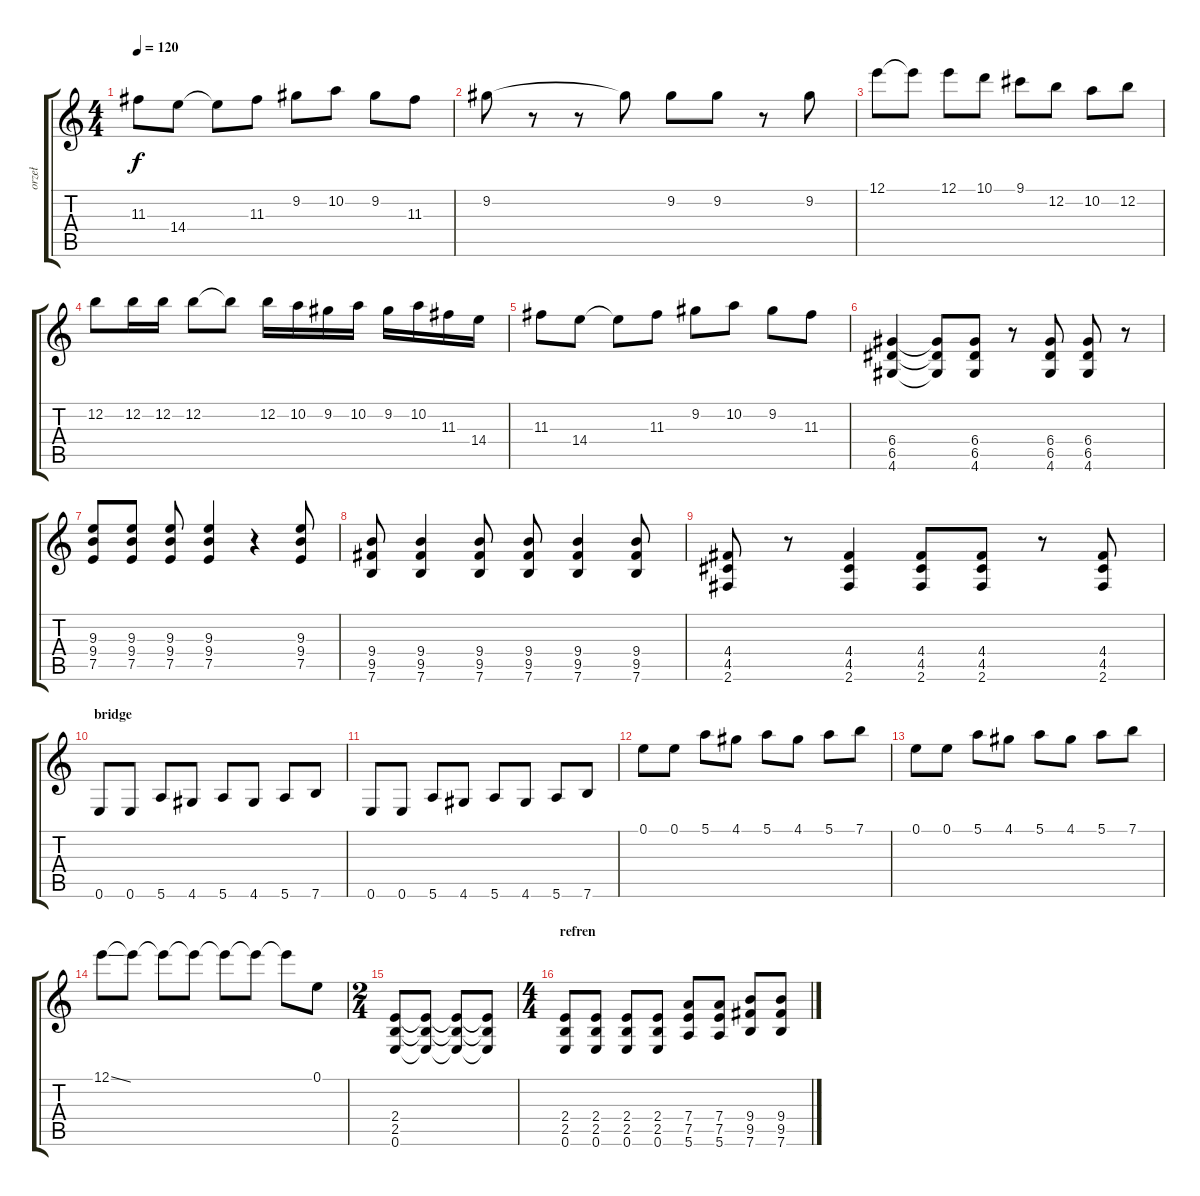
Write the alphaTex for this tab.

\track ("orzeł" "orzeł") {instrument overdrivenguitar}
\staff {score tabs}
\tuning (E4 B3 G3 D3 A2 E2) {hide}
\ts (4 4)
\tempo 120
\clef g2
\ks c
11.3.8{dy f} 14.4.8 14.4{t}.8 11.3.8 9.2.8 10.2.8 9.2.8 11.3.8 |
9.2.8 r.8 r.8 9.2{t}.8 9.2.8 9.2.8 r.8 9.2.8 |
12.1.8 12.1{t}.8 12.1.8 10.1.8 9.1.8 12.2.8 10.2.8 12.2.8 |
12.2.8 12.2.16 12.2.16 12.2.8 12.2{t}.8 12.2.16 10.2.16 9.2.16 10.2.16 9.2.16 10.2.16 11.3.16 14.4.16 |
11.3.8 14.4.8 14.4{t}.8 11.3.8 9.2.8 10.2.8 9.2.8 11.3.8 |
(6.4 6.5 4.6).4 (6.4{t} 6.5{t} 4.6{t}).8 (6.4 6.5 4.6).8 r.8 (6.4 6.5 4.6).8 (6.4 6.5 4.6).8 r.8 |
(9.3 9.4 7.5).8 (9.3 9.4 7.5).8 (9.3 9.4 7.5).8 (9.3 9.4 7.5).4 r.4 (9.3 9.4 7.5).8 |
(9.4 9.5 7.6).8 (9.4 9.5 7.6).4 (9.4 9.5 7.6).8 (9.4 9.5 7.6).8 (9.4 9.5 7.6).4 (9.4 9.5 7.6).8 |
(4.4 4.5 2.6).8 r.8 (4.4 4.5 2.6).4 (4.4 4.5 2.6).8 (4.4 4.5 2.6).8 r.8 (4.4 4.5 2.6).8 |
\section ("" "bridge")
0.6.8 0.6.8 5.6.8 4.6.8 5.6.8 4.6.8 5.6.8 7.6.8 |
0.6.8 0.6.8 5.6.8 4.6.8 5.6.8 4.6.8 5.6.8 7.6.8 |
0.1.8 0.1.8 5.1.8 4.1.8 5.1.8 4.1.8 5.1.8 7.1.8 |
0.1.8 0.1.8 5.1.8 4.1.8 5.1.8 4.1.8 5.1.8 7.1.8 |
12.1{ss}.8 12.1{t}.8 12.1{t}.8 12.1{t}.8 12.1{t}.8 12.1{t}.8 12.1{t}.8 0.1.8 |
\ts (2 4)
(2.4 2.5 0.6).8 (2.4{t} 2.5{t} 0.6{t}).8 (2.4{t} 2.5{t} 0.6{t}).8 (2.4{t} 2.5{t} 0.6{t}).8 |
\ts (4 4)
\section ("" "refren")
(2.4 2.5 0.6).8 (2.4 2.5 0.6).8 (2.4 2.5 0.6).8 (2.4 2.5 0.6).8 (7.4 7.5 5.6).8 (7.4 7.5 5.6).8 (9.4 9.5 7.6).8 (9.4 9.5 7.6).8
